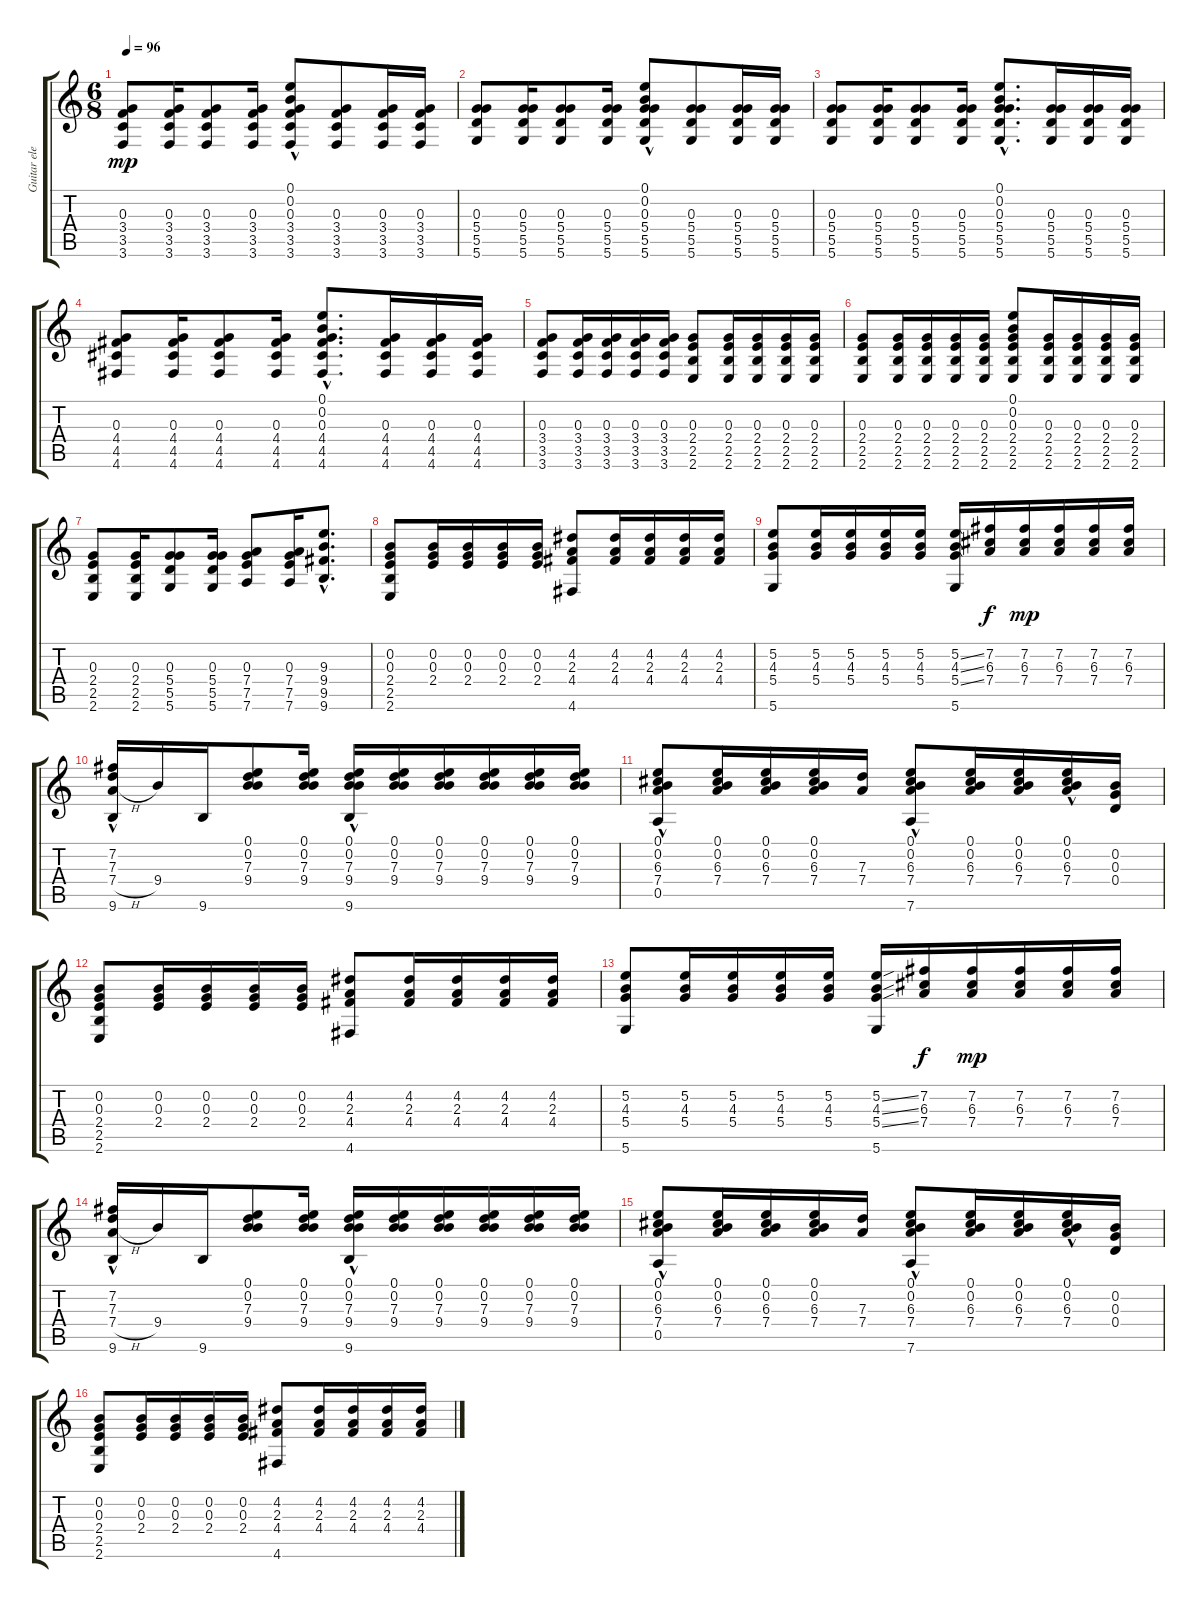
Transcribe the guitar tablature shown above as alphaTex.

\track ("Guitar elec 2" "Guitar ele") {instrument electricguitarclean}
\staff {score tabs}
\tuning (E4 B3 G3 D3 A2 D2) {hide}
\ts (6 8)
\tempo 96
\clef g2
\ks c
(0.3 3.4 3.5 3.6).8{dy mp} (0.3 3.4 3.5 3.6).16 (0.3 3.4 3.5 3.6).8 (0.3 3.4 3.5 3.6).16 (0.1{hac} 0.2{hac} 0.3 3.4 3.5 3.6).8 (0.3 3.4 3.5 3.6).8 (0.3 3.4 3.5 3.6).16 (0.3 3.4 3.5 3.6).16 |
(0.3 5.4 5.5 5.6).8 (0.3 5.4 5.5 5.6).16 (0.3 5.4 5.5 5.6).8 (0.3 5.4 5.5 5.6).16 (0.1{hac} 0.2{hac} 0.3 5.4 5.5 5.6).8 (0.3 5.4 5.5 5.6).8 (0.3 5.4 5.5 5.6).16 (0.3 5.4 5.5 5.6).16 |
(0.3 5.4 5.5 5.6).8 (0.3 5.4 5.5 5.6).16 (0.3 5.4 5.5 5.6).8 (0.3 5.4 5.5 5.6).16 (0.1{hac} 0.2{hac} 0.3{hac} 5.4{hac} 5.5{hac} 5.6{hac}).8{d} (0.3 5.4 5.5 5.6).16 (0.3 5.4 5.5 5.6).16 (0.3 5.4 5.5 5.6).16 |
(0.3 4.4 4.5 4.6).8 (0.3 4.4 4.5 4.6).16 (0.3 4.4 4.5 4.6).8 (0.3 4.4 4.5 4.6).16 (0.1 0.2 0.3{hac} 4.4{hac} 4.5{hac} 4.6{hac}).8{d} (0.3 4.4 4.5 4.6).16 (0.3 4.4 4.5 4.6).16 (0.3 4.4 4.5 4.6).16 |
(0.3 3.4 3.5 3.6).8 (0.3 3.4 3.5 3.6).16 (0.3 3.4 3.5 3.6).16 (0.3 3.4 3.5 3.6).16 (0.3 3.4 3.5 3.6).16 (0.3 2.4 2.5 2.6).8 (0.3 2.4 2.5 2.6).16 (0.3 2.4 2.5 2.6).16 (0.3 2.4 2.5 2.6).16 (0.3 2.4 2.5 2.6).16 |
(0.3 2.4 2.5 2.6).8 (0.3 2.4 2.5 2.6).16 (0.3 2.4 2.5 2.6).16 (0.3 2.4 2.5 2.6).16 (0.3 2.4 2.5 2.6).16 (0.1 0.2 0.3 2.4 2.5 2.6).8 (0.3 2.4 2.5 2.6).16 (0.3 2.4 2.5 2.6).16 (0.3 2.4 2.5 2.6).16 (0.3 2.4 2.5 2.6).16 |
(0.3 2.4 2.5 2.6).8 (0.3 2.4 2.5 2.6).16 (0.3 5.4 5.5 5.6).8 (0.3 5.4 5.5 5.6).16 (0.3 7.4 7.5 7.6).8 (0.3 7.4 7.5 7.6).16 (9.3{hac} 9.4{hac} 9.5{hac} 9.6{hac}).8{d} |
(0.2 0.3 2.4 2.5 2.6).8 (0.2 0.3 2.4).16 (0.2 0.3 2.4).16 (0.2 0.3 2.4).16 (0.2 0.3 2.4).16 (4.2 2.3 4.4 4.6).8 (4.2 2.3 4.4).16 (4.2 2.3 4.4).16 (4.2 2.3 4.4).16 (4.2 2.3 4.4).16 |
(5.2 4.3 5.4 5.6).8 (5.2 4.3 5.4).16 (5.2 4.3 5.4).16 (5.2 4.3 5.4).16 (5.2 4.3 5.4).16 (5.2{ss} 4.3{ss} 5.4{ss} 5.6).16 (7.2 6.3 7.4).16{dy f} (7.2 6.3 7.4).16{dy mp} (7.2 6.3 7.4).16 (7.2 6.3 7.4).16 (7.2 6.3 7.4).16 |
(7.2{hac} 7.3{hac} 7.4{h} 9.6).16 9.4.16 9.6.16 (0.1 0.2 7.3 9.4).8 (0.1 0.2 7.3 9.4).16 (0.1 0.2 7.3 9.4 9.6{hac}).16 (0.1 0.2 7.3 9.4).16 (0.1 0.2 7.3 9.4).16 (0.1 0.2 7.3 9.4).16 (0.1 0.2 7.3 9.4).16 (0.1 0.2 7.3 9.4).16 |
(0.1 0.2 6.3 7.4 0.5{hac}).8 (0.1 0.2 6.3 7.4).16 (0.1 0.2 6.3 7.4).16 (0.1 0.2 6.3 7.4).16 (7.3 7.4).16 (0.1 0.2 6.3 7.4 7.6{hac}).8 (0.1 0.2 6.3 7.4).16 (0.1 0.2 6.3 7.4).16 (0.1{hac} 0.2 6.3 7.4).16 (0.2 0.3 0.4).16 |
(0.2 0.3 2.4 2.5 2.6).8 (0.2 0.3 2.4).16 (0.2 0.3 2.4).16 (0.2 0.3 2.4).16 (0.2 0.3 2.4).16 (4.2 2.3 4.4 4.6).8 (4.2 2.3 4.4).16 (4.2 2.3 4.4).16 (4.2 2.3 4.4).16 (4.2 2.3 4.4).16 |
(5.2 4.3 5.4 5.6).8 (5.2 4.3 5.4).16 (5.2 4.3 5.4).16 (5.2 4.3 5.4).16 (5.2 4.3 5.4).16 (5.2{ss} 4.3{ss} 5.4{ss} 5.6).16 (7.2 6.3 7.4).16{dy f} (7.2 6.3 7.4).16{dy mp} (7.2 6.3 7.4).16 (7.2 6.3 7.4).16 (7.2 6.3 7.4).16 |
(7.2{hac} 7.3{hac} 7.4{h} 9.6).16 9.4.16 9.6.16 (0.1 0.2 7.3 9.4).8 (0.1 0.2 7.3 9.4).16 (0.1 0.2 7.3 9.4 9.6{hac}).16 (0.1 0.2 7.3 9.4).16 (0.1 0.2 7.3 9.4).16 (0.1 0.2 7.3 9.4).16 (0.1 0.2 7.3 9.4).16 (0.1 0.2 7.3 9.4).16 |
(0.1 0.2 6.3 7.4 0.5{hac}).8 (0.1 0.2 6.3 7.4).16 (0.1 0.2 6.3 7.4).16 (0.1 0.2 6.3 7.4).16 (7.3 7.4).16 (0.1 0.2 6.3 7.4 7.6{hac}).8 (0.1 0.2 6.3 7.4).16 (0.1 0.2 6.3 7.4).16 (0.1{hac} 0.2 6.3 7.4).16 (0.2 0.3 0.4).16 |
(0.2 0.3 2.4 2.5 2.6).8 (0.2 0.3 2.4).16 (0.2 0.3 2.4).16 (0.2 0.3 2.4).16 (0.2 0.3 2.4).16 (4.2 2.3 4.4 4.6).8 (4.2 2.3 4.4).16 (4.2 2.3 4.4).16 (4.2 2.3 4.4).16 (4.2 2.3 4.4).16
